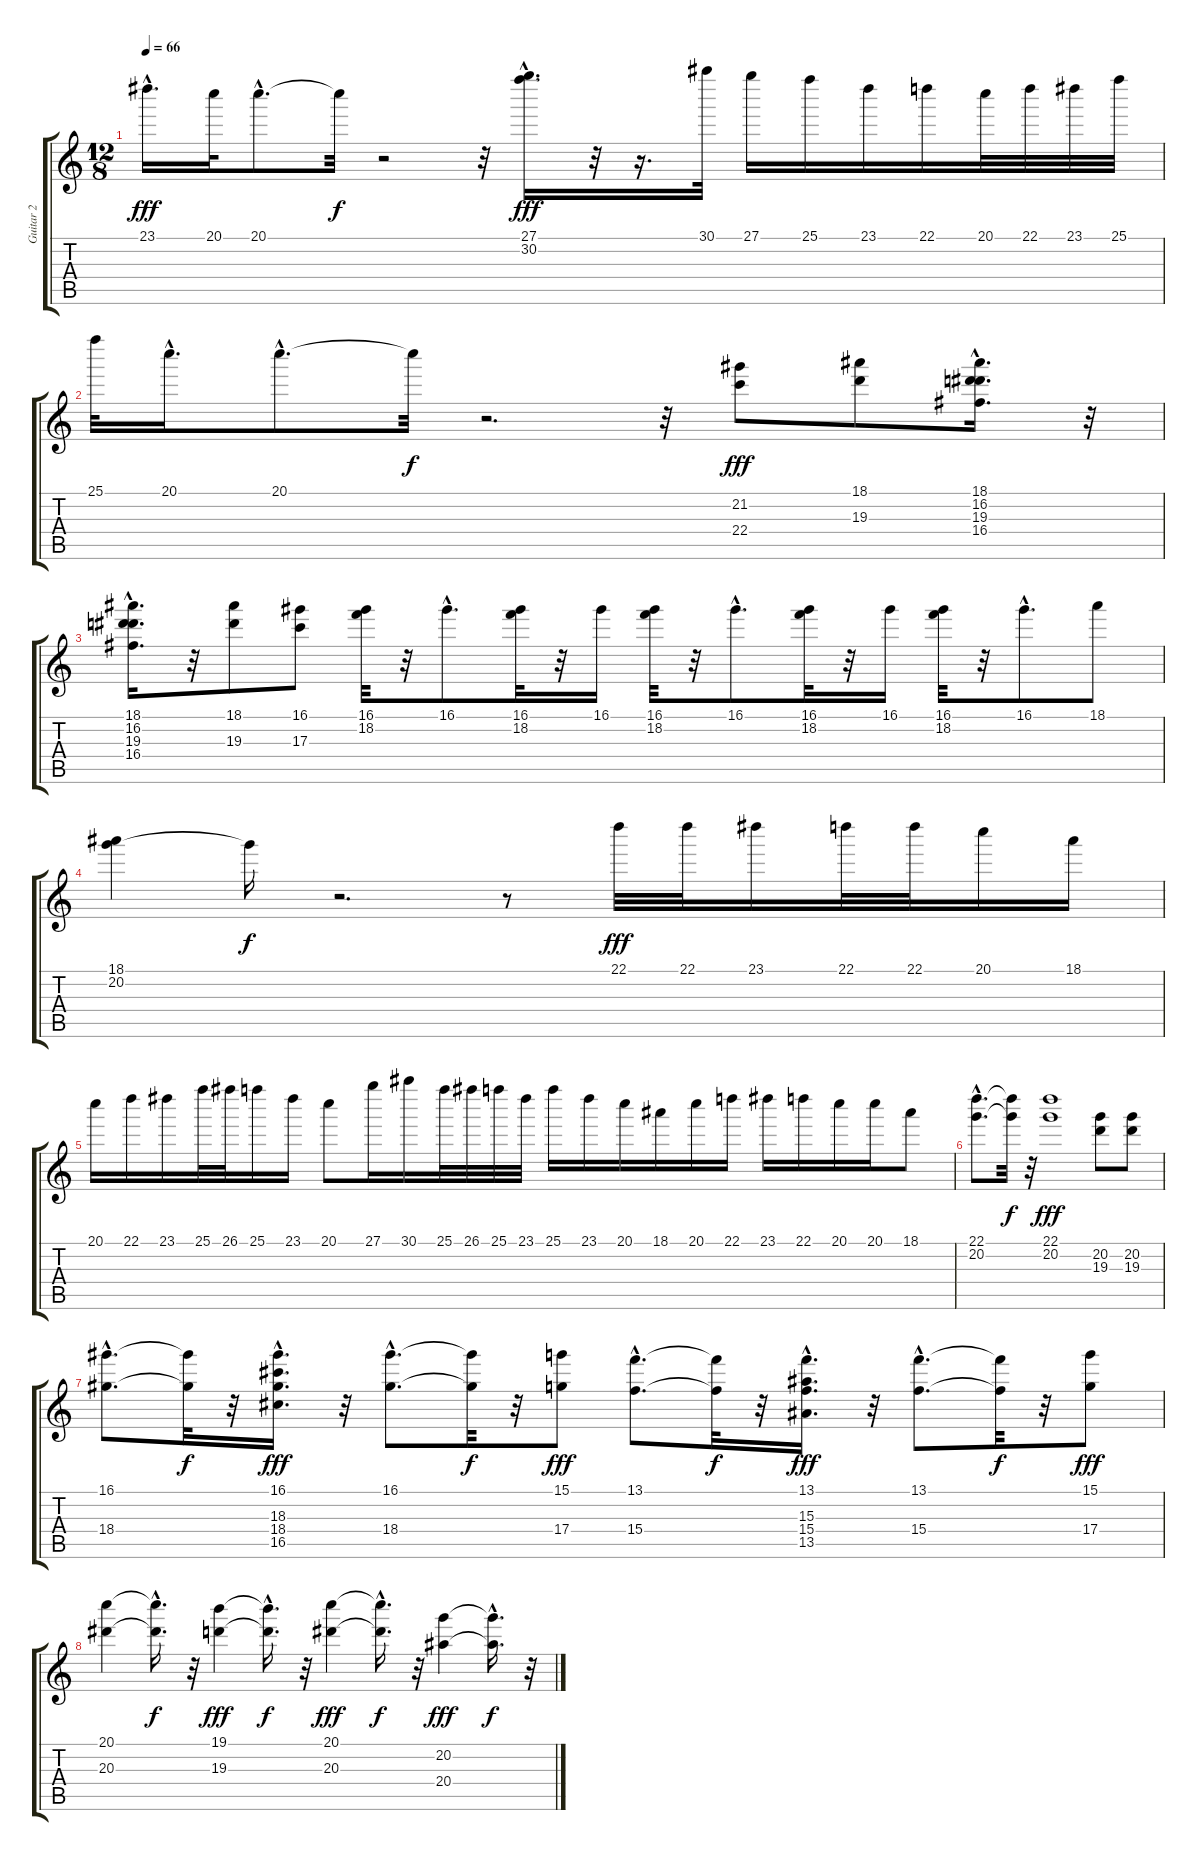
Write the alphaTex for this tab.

\track ("Guitar 2" "Guitar 2") {instrument distortionguitar}
\staff {score tabs}
\tuning (E4 B3 G3 D3 A2 E2) {hide}
\ts (12 8)
\tempo 66
\clef g2
\ks c
23.1{hac}.16{d dy fff} 20.1.32 20.1{hac}.8{d} 20.1{t}.32{dy f} r.2 r.32 (27.1 30.2{hac}).16{d dy fff} r.32 r.16{d} 30.1.32 27.1.16 25.1.16 23.1.16 22.1.16 20.1.32 22.1.32 23.1.32 25.1.32 |
25.1.32 20.1{hac}.16{d} 20.1{hac}.8{d} 20.1{t}.32{dy f} r.2{d} r.32 (21.2 22.4).8{dy fff} (18.1 19.3).8 (18.1 16.2{hac} 19.3 16.4{hac}).16{d} r.32 |
(18.1 16.2{hac} 19.3 16.4{hac}).16{d} r.32 (18.1 19.3).8 (16.1 17.3).8 (16.1 18.2).32 r.32 16.1{hac}.8{d} (16.1 18.2).32 r.32 16.1.16 (16.1 18.2).32 r.32 16.1{hac}.8{d} (16.1 18.2).32 r.32 16.1.16 (16.1 18.2).32 r.32 16.1{hac}.8{d} 18.1.8 |
(18.1 20.2).4 20.2{t}.16{dy f} r.2{d} r.8 22.1.32{dy fff} 22.1.32 23.1.16 22.1.32 22.1.32 20.1.16 18.1.16 |
20.1.16 22.1.16 23.1.16 25.1.32 26.1.32 25.1.16 23.1.16 20.1.8 27.1.16 30.1.16 25.1.32 26.1.32 25.1.32 23.1.32 25.1.16 23.1.16 20.1.16 18.1.16 20.1.16 22.1.16 23.1.16 22.1.16 20.1.16 20.1.16 18.1.8 |
(22.1{hac} 20.2{hac}).8{d instrument overdrivenguitar} (22.1{t} 20.2{t}).32{dy f} r.32 (22.1 20.2).1{dy fff} (20.2 19.3).8 (20.2 19.3).8 |
(16.1{hac} 18.4{hac}).8{d} (16.1{t} 18.4{t}).32{dy f} r.32 (16.1 18.3{hac} 18.4 16.5{hac}).16{d dy fff} r.32 (16.1{hac} 18.4{hac}).8{d} (16.1{t} 18.4{t}).32{dy f} r.32 (15.1 17.4).8{dy fff} (13.1{hac} 15.4{hac}).8{d} (13.1{t} 15.4{t}).32{dy f} r.32 (13.1 15.3{hac} 15.4 13.5{hac}).16{d dy fff} r.32 (13.1{hac} 15.4{hac}).8{d} (13.1{t} 15.4{t}).32{dy f} r.32 (15.1 17.4).8{dy fff} |
(20.1 20.3).4 (20.1{hac t} 20.3{hac t}).16{d dy f} r.32 (19.1 19.3).4{dy fff} (19.1{hac t} 19.3{hac t}).16{d dy f} r.32 (20.1 20.3).4{dy fff} (20.1{hac t} 20.3{hac t}).16{d dy f} r.32 (20.2 20.4).4{dy fff} (20.2{hac t} 20.4{hac t}).16{d dy f} r.32
